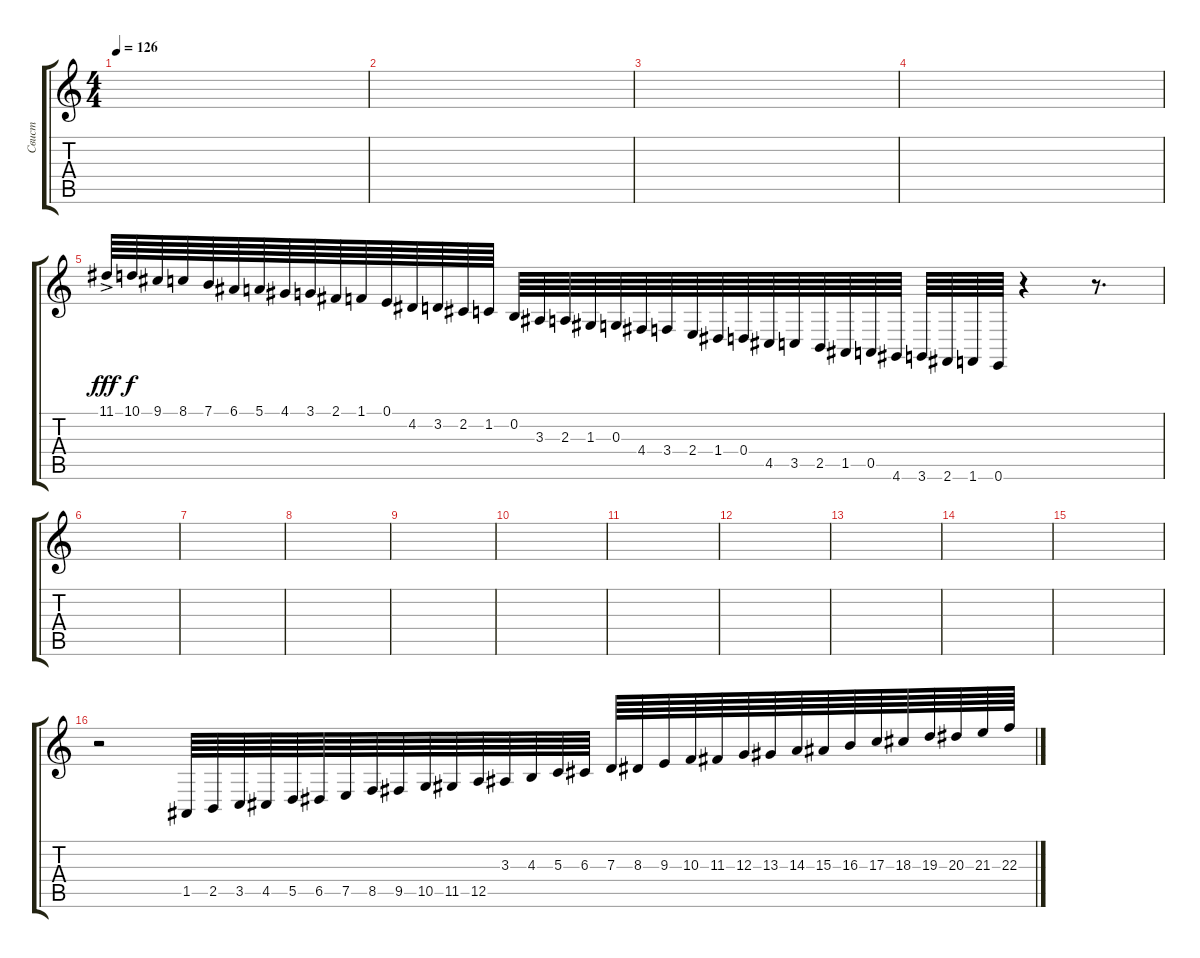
\track ("Свист" "Свист") {instrument guitarfretnoise}
\staff {score tabs}
\tuning (E4 B3 G3 D3 A2 E2) {hide}
\ts (4 4)
\tempo 126
\clef g2
\ks c
|
|
|
|
11.1{ac}.64{dy fff balance 16} 10.1.64{dy f} 9.1.64{balance 15} 8.1.64 7.1.64{balance 14} 6.1.64 5.1.64{balance 13} 4.1.64 3.1.64{balance 12} 2.1.64 1.1.64{balance 11} 0.1.64 4.2.64{balance 10} 3.2.64 2.2.64{balance 9} 1.2.64 0.2.64{balance 8} 3.3.64 2.3.64{balance 7} 1.3.64 0.3.64{balance 6} 4.4.64 3.4.64{balance 5} 2.4.64 1.4.64{balance 4} 0.4.64 4.5.64 3.5.64{balance 3} 2.5.64 1.5.64 0.5.64{balance 2} 4.6.64 3.6.64{balance 2} 2.6.64 1.6.64{balance 0} 0.6.64 r.4 r.8{d} |
|
|
|
|
|
|
|
|
|
|
r.2 1.5.64{volume 1 balance 8} 2.5.64 3.5.64{volume 2} 4.5.64 5.5.64{volume 3} 6.5.64 7.5.64{volume 4} 8.5.64 9.5.64{volume 5} 10.5.64 11.5.64{volume 6} 12.5.64 3.3.64{volume 7} 4.3.64 5.3.64{volume 8} 6.3.64 7.3.64{volume 9} 8.3.64 9.3.64{volume 10} 10.3.64 11.3.64{volume 11} 12.3.64 13.3.64{volume 12} 14.3.64 15.3.64{volume 13} 16.3.64 17.3.64{volume 14} 18.3.64 19.3.64{volume 15} 20.3.64 21.3.64{volume 16} 22.3.64
